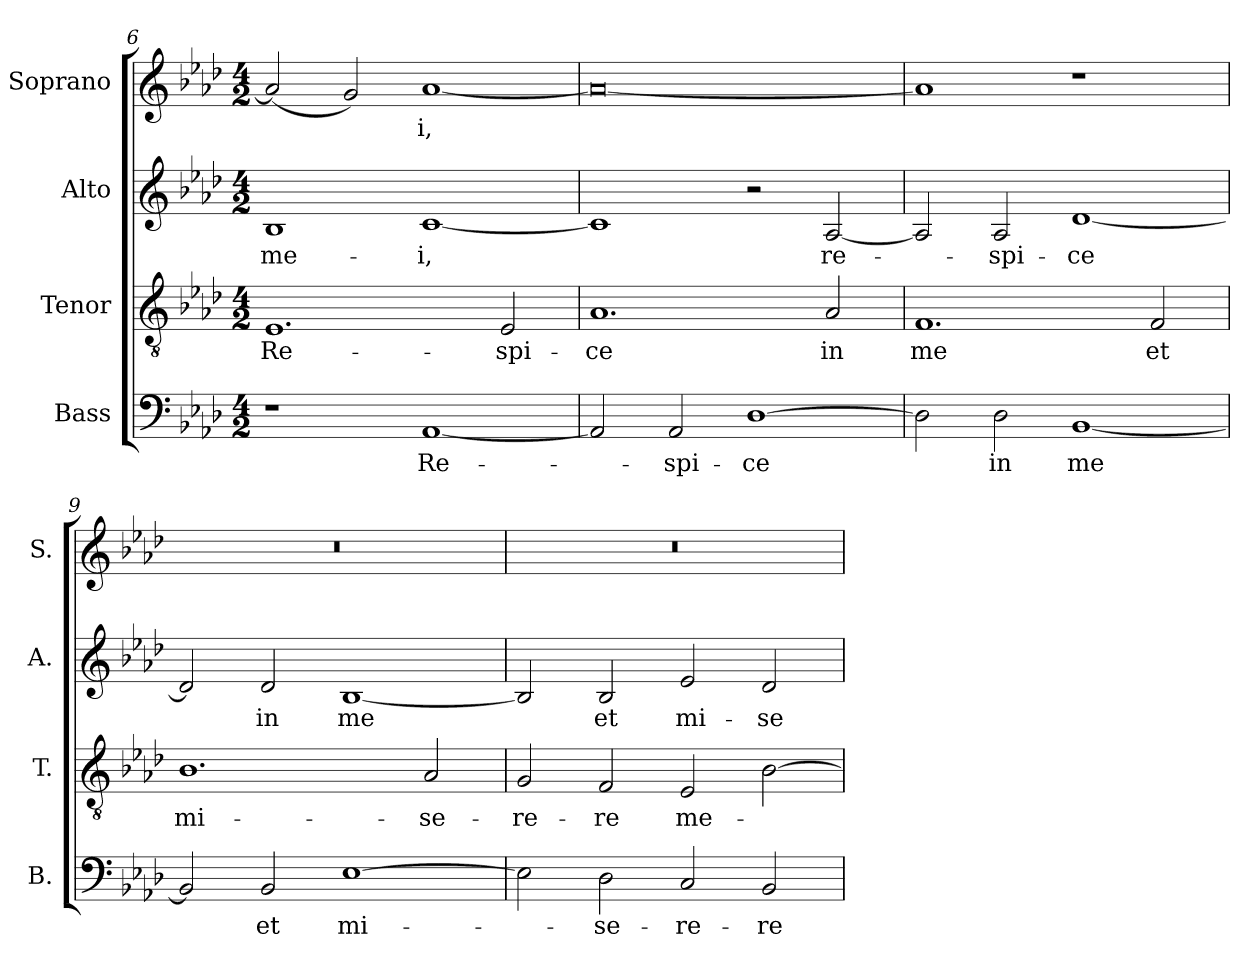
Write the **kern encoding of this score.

**kern	**text	**kern	**text	**kern	**text	**kern	**text
*part4	*part4	*part3	*part3	*part2	*part2	*part1	*part1
*staff4	*staff4	*staff3	*staff3	*staff2	*staff2	*staff1	*staff1
*I"Bass	*	*I"Tenor	*	*I"Alto	*	*I"Soprano	*
*I'B.	*	*I'T.	*	*I'A.	*	*I'S.	*
*clefF4	*	*clefGv2	*	*clefG2	*	*clefG2	*
*	*	*ITrd7c12	*	*	*	*	*
*k[b-e-a-d-]	*	*k[b-e-a-d-]	*	*k[b-e-a-d-]	*	*k[b-e-a-d-]	*
*A-:	*	*A-:	*	*A-:	*	*A-:	*
*M4/2	*	*M4/2	*	*M4/2	*	*M4/2	*
=6	=6	=6	=6	=6	=6	=6	=6
!	!	!	!LO:LY:b:color=#000000	!	!	!	!
!	!	!	!	!	!LO:LY:b:color=#000000	!	!
1r	.	1.EE-i	Re-	1B-i	me-	(2a-i/]	.
.	.	.	.	.	.	2gi/)	.
!	!LO:LY:b:color=#000000	!	!	!	!	!	!
!	!	!	!	!	!LO:LY:b:color=#000000	!	!
!	!	!	!	!	!	!	!LO:LY:b:color=#000000
[1AA-i	Re-	.	.	[1ci	-i,	[1a-i	-i,
!	!	!	!LO:LY:b:color=#000000	!	!	!	!
.	.	2EE-i/	-spi-	.	.	.	.
=7	=7	=7	=7	=7	=7	=7	=7
!	!	!	!LO:LY:b:color=#000000	!	!	!	!
2AA-i/]	.	1.AA-i	-ce	1ci]	.	0a-i_	.
!	!LO:LY:b:color=#000000	!	!	!	!	!	!
2AA-i/	-spi-	.	.	.	.	.	.
!	!LO:LY:b:color=#000000	!	!	!	!	!	!
[1D-i	-ce	.	.	2r	.	.	.
!	!	!	!LO:LY:b:color=#000000	!	!	!	!
!	!	!	!	!	!LO:LY:b:color=#000000	!	!
.	.	2AA-i/	in	[2A-i/	re-	.	.
=8	=8	=8	=8	=8	=8	=8	=8
!	!	!	!LO:LY:b:color=#000000	!	!	!	!
2D-i\]	.	1.FFi	me	2A-i/]	.	1a-i]	.
!	!LO:LY:b:color=#000000	!	!	!	!	!	!
!	!	!	!	!	!LO:LY:b:color=#000000	!	!
2D-i\	in	.	.	2A-i/	-spi-	.	.
!	!LO:LY:b:color=#000000	!	!	!	!	!	!
!	!	!	!	!	!LO:LY:b:color=#000000	!	!
[1BB-i	me	.	.	[1d-i	-ce	1r	.
!	!	!	!LO:LY:b:color=#000000	!	!	!	!
.	.	2FFi/	et	.	.	.	.
!!LO:LB:g=z
=9	=9	=9	=9	=9	=9	=9	=9
!	!	!	!LO:LY:b:color=#000000	!	!	!LO:N:vis=1	!
2BB-i/]	.	1.BB-i	mi-	2d-i/]	.	0r	.
!	!LO:LY:b:color=#000000	!	!	!	!	!	!
!	!	!	!	!	!LO:LY:b:color=#000000	!	!
2BB-i/	et	.	.	2d-i/	in	.	.
!	!LO:LY:b:color=#000000	!	!	!	!	!	!
!	!	!	!	!	!LO:LY:b:color=#000000	!	!
[1E-i	mi-	.	.	[1B-i	me	.	.
!	!	!	!LO:LY:b:color=#000000	!	!	!	!
.	.	2AA-i/	-se-	.	.	.	.
=10	=10	=10	=10	=10	=10	=10	=10
!	!	!	!LO:LY:b:color=#000000	!	!	!LO:N:vis=1	!
2E-i\]	.	2GGi/	-re-	2B-i/]	.	0r	.
!	!LO:LY:b:color=#000000	!	!	!	!	!	!
!	!	!	!LO:LY:b:color=#000000	!	!	!	!
!	!	!	!	!	!LO:LY:b:color=#000000	!	!
2D-i\	-se-	2FFi/	-re	2B-i/	et	.	.
!	!LO:LY:b:color=#000000	!	!	!	!	!	!
!	!	!	!LO:LY:b:color=#000000	!	!	!	!
!	!	!	!	!	!LO:LY:b:color=#000000	!	!
2Ci/	-re-	2EE-i/	me-	2e-i/	mi-	.	.
!	!LO:LY:b:color=#000000	!	!	!	!	!	!
!	!	!	!	!	!LO:LY:b:color=#000000	!	!
2BB-i/	-re	[2BB-i\	.	2d-i/	-se-	.	.
=	=	=	=	=	=	=	=
*-	*-	*-	*-	*-	*-	*-	*-
